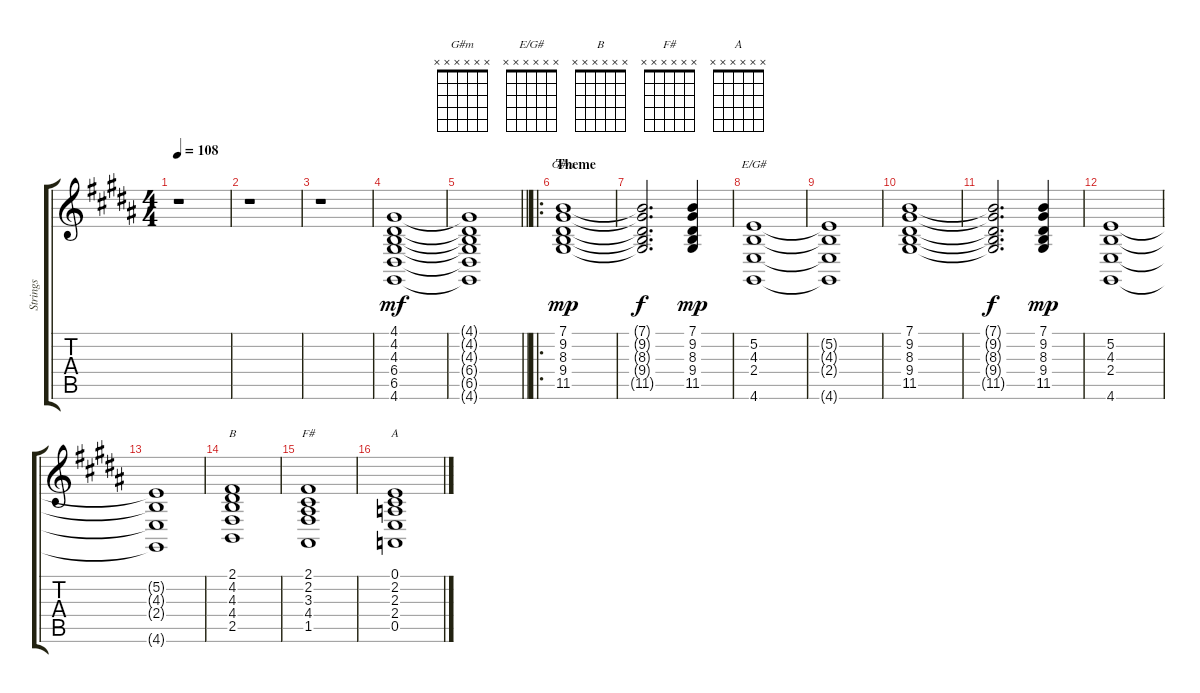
\track ("Strings" "Strings") {instrument stringensemble1}
\staff {score tabs}
\tuning (E4 B3 G3 D3 A2 E2) {hide}
\chord ("G#m" x x x x x x)
\chord ("E/G#" x x x x x x)
\chord ("B" x x x x x x)
\chord ("F#" x x x x x x)
\chord ("A" x x x x x x)
\ts (4 4)
\tempo 108
\clef g2
\ks g#minor
r.1{dy mp} |
r.1 |
r.1 |
(4.1 4.2 4.3 6.4 6.5 4.6).1{dy mf volume 10} |
\barLineRight lightlight
(4.1{t} 4.2{t} 4.3{t} 6.4{t} 6.5{t} 4.6{t}).1 |
\ro
\section ("" "Theme")
(7.1 9.2 8.3 9.4 11.5).1{ch "G#m" dy mp} |
(7.1{t} 9.2{t} 8.3{t} 9.4{t} 11.5{t}).2{d dy f} (7.1 9.2 8.3 9.4 11.5).4{dy mp} |
(5.2 4.3 2.4 4.6).1{ch "E/G#"} |
(5.2{t} 4.3{t} 2.4{t} 4.6{t}).1 |
(7.1 9.2 8.3 9.4 11.5).1 |
(7.1{t} 9.2{t} 8.3{t} 9.4{t} 11.5{t}).2{d dy f} (7.1 9.2 8.3 9.4 11.5).4{dy mp} |
(5.2 4.3 2.4 4.6).1 |
(5.2{t} 4.3{t} 2.4{t} 4.6{t}).1 |
(2.1 4.2 4.3 4.4 2.5).1{ch "B"} |
(2.1 2.2 3.3 4.4 1.5).1{ch "F#"} |
(0.1 2.2 2.3 2.4 0.5).1{ch "A"}
